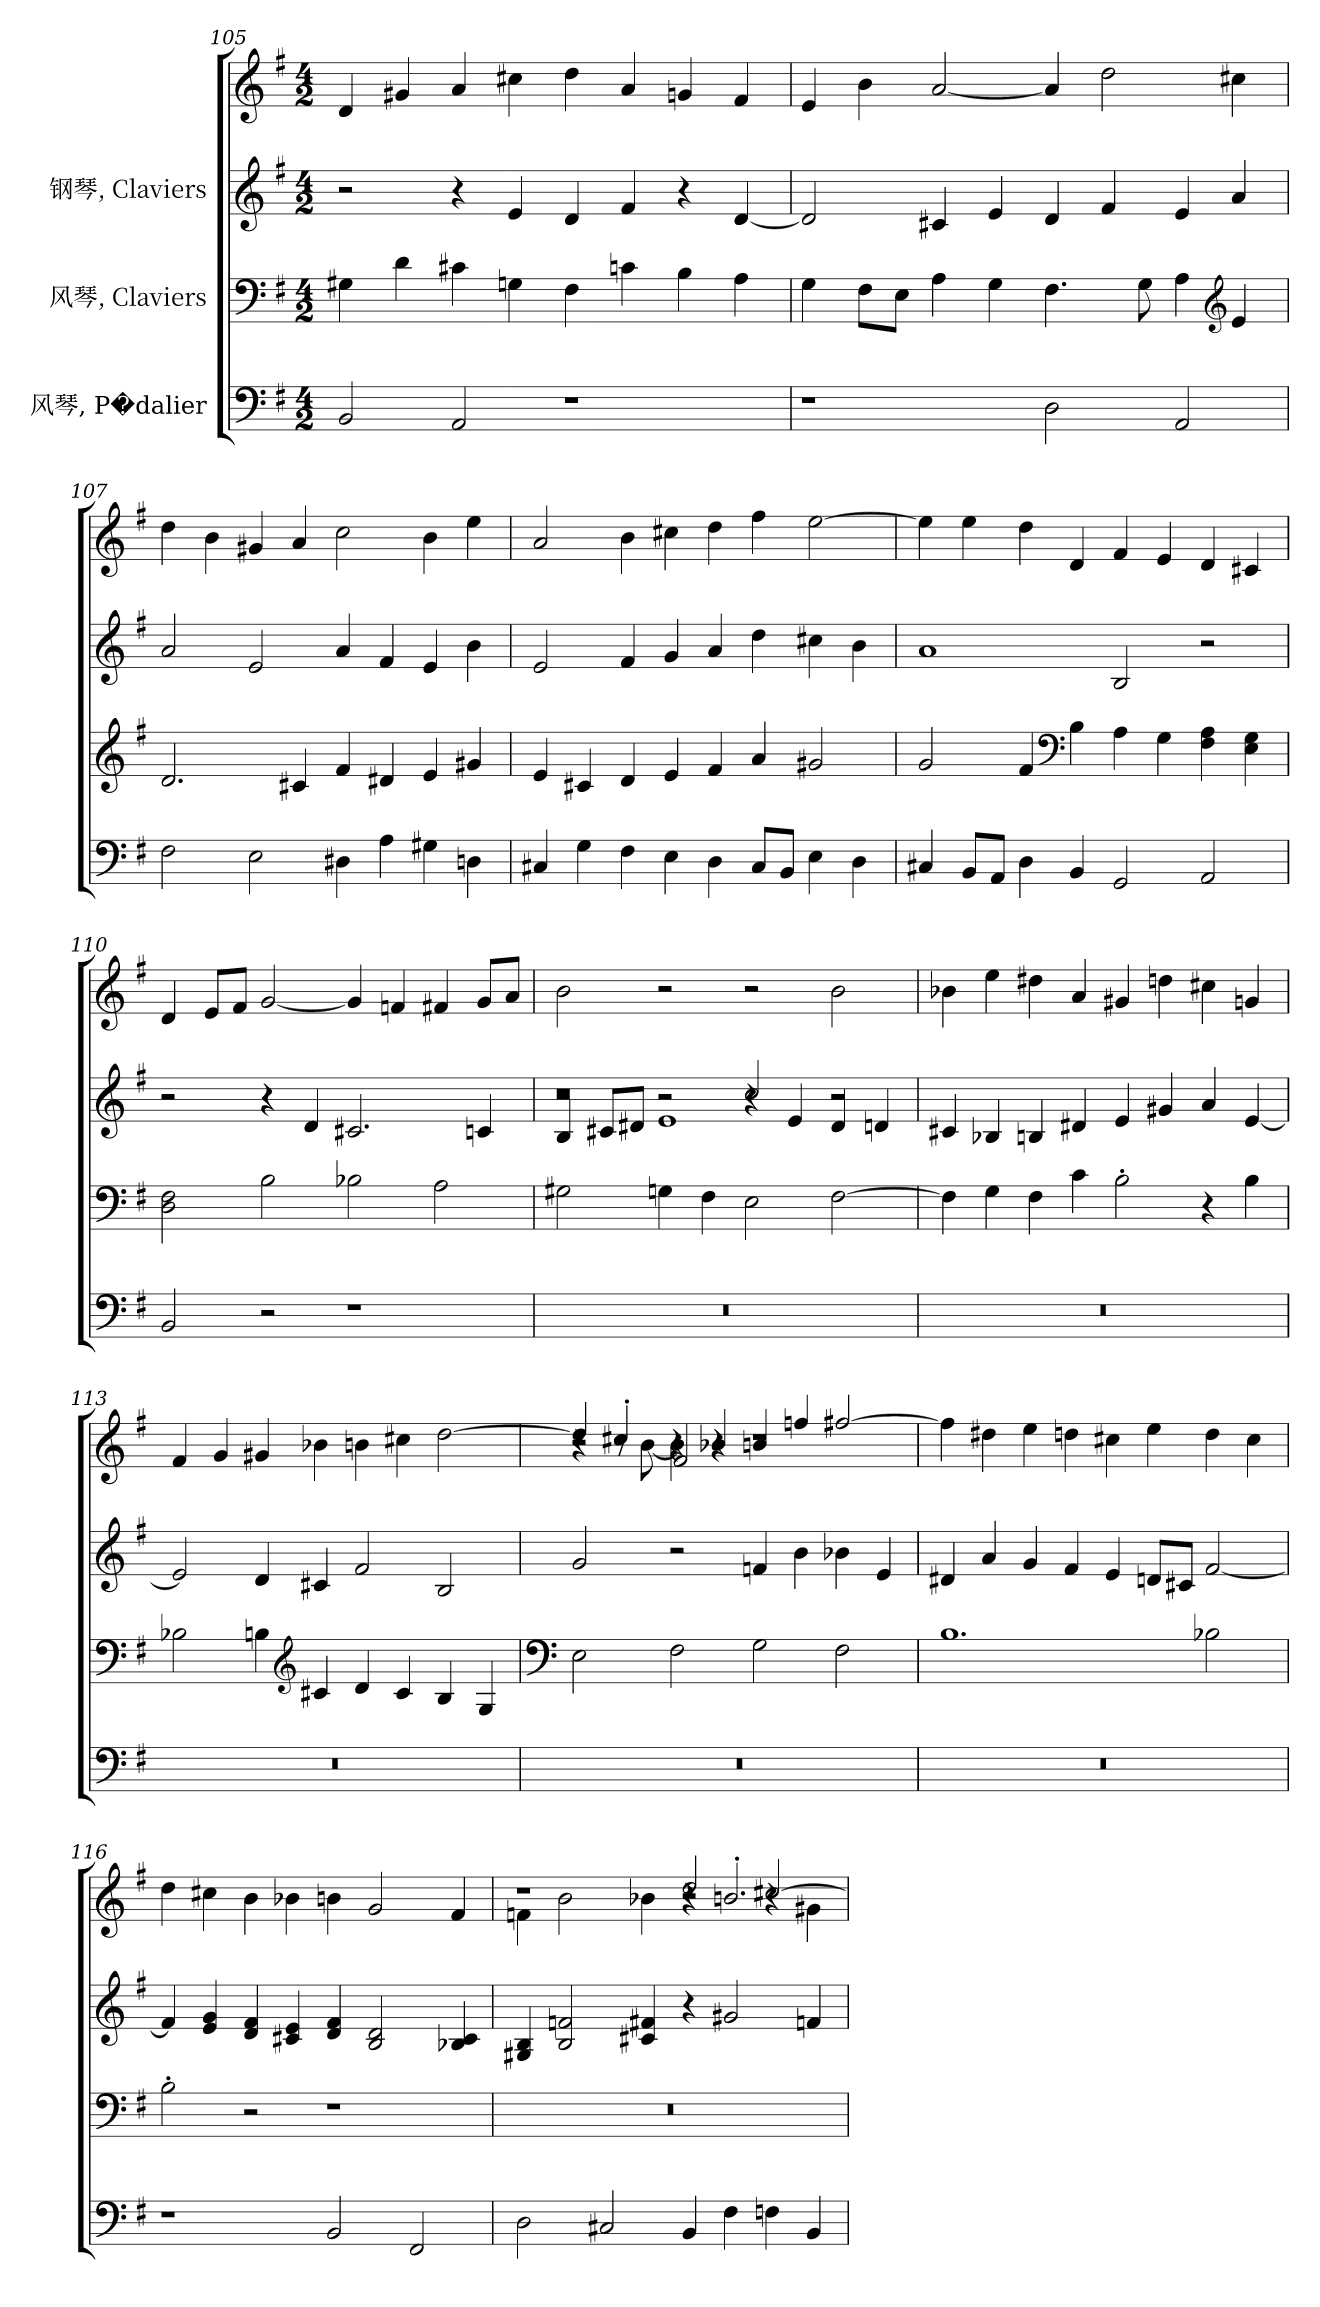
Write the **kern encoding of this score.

**kern	**kern	**kern	**kern
*part3	*part2	*part1	*part1
*staff4	*staff3	*staff2	*staff1
*I"风琴, P�dalier	*I"风琴, Claviers	*I"钢琴, Claviers	*
*clefF4	*clefF4	*clefG2	*clefG2
*k[f#]	*k[f#]	*k[f#]	*k[f#]
*M4/2	*M4/2	*M4/2	*M4/2
=105	=105	=105	=105
2BB/	4G#X\	2r	4d/
.	4d\	.	4g#X/
2AA/	4c#X\	4r	4a/
.	4Gn\	4e/	4cc#X\
1r	4F#\	4d/	4dd\
.	4cn\	4f#/	4a/
.	4B\	4r	4gn/
.	4A\	[4d/	4f#/
=106	=106	=106	=106
1r	4G\	2d/]	4e/
.	8F#\L	.	4b\
.	8E\J	.	.
.	4A\	4c#X/	[2a/
.	4G\	4e/	.
2D\	4.F#\	4d/	4a/]
.	.	4f#/	2dd\
.	8G\	.	.
2AA/	4A\	4e/	.
*	*clefG2	*	*
.	4e/	4a/	4cc#X\
!!LO:PB:g=z
=107	=107	=107	=107
2F#\	2.d/	2a/	4dd\
.	.	.	4b\
2E\	.	2e/	4g#X/
.	4c#X/	.	4a/
4D#X\	4f#/	4a/	2cc\
4A\	4d#X/	4f#/	.
4G#X\	4e/	4e/	4b\
4Dn\	4g#X/	4b\	4ee\
=108	=108	=108	=108
4C#X/	4e/	2e/	2a/
4G\	4c#X/	.	.
4F#\	4d/	4f#/	4b\
4E\	4e/	4g/	4cc#X\
4D\	4f#/	4a/	4dd\
8C#/L	4a/	4dd\	4ff#\
8BB/J	.	.	.
4E\	2g#X/	4cc#X\	[2ee\
4D\	.	4b\	.
=109	=109	=109	=109
4C#X/	2g/	1a	4ee\]
8BB/L	.	.	4ee\
8AA/J	.	.	.
4D\	4f#/	.	4dd\
*	*clefF4	*	*
4BB/	4B\	.	4d/
2GG/	4A\	2B/	4f#/
.	4G\	.	4e/
2AA/	4F#\ 4A\	2r	4d/
.	4E\ 4G\	.	4c#X/
!!LO:LB:g=z
=110	=110	=110	=110
2BB/	2D\ 2F#\	2r	4d/
.	.	.	8e/L
.	.	.	8f#/J
2r	2B\	4r	[2g/
.	.	4d/	.
1r	2B-X\	2.c#X/	4g/]
.	.	.	4fn/
.	2A\	.	4f#X/
.	.	4cn/	8g/L
.	.	.	8a/J
=111	=111	=111	=111
*	*	*^	*
*	*	*	*^	*
0r	2G#X\	1r	2r	4B/	2b\
.	.	.	.	8c#X/L	.
.	.	.	.	8d#X/J	.
.	4Gn\	.	1e	2r	2r
.	4F#\	.	.	.	.
.	2E\	2cc/	.	4r	2r
.	.	.	.	4e/	.
.	[2F#\	2r	2r	4d#/	2b\
.	.	.	.	4dn/	.
*	*	*v	*v	*v	*
=112	=112	=112	=112
0r	4F#\]	4c#X/	4b-X\
.	4G\	4B-X/	4ee\
.	4F#\	4Bn/	4dd#X\
.	4c\	4d#X/	4a/
.	2B'\	4e/	4g#X/
.	.	4g#X/	4ddn\
.	4r	4a/	4cc#X\
.	4B\	[4e/	4gn/
!!LO:LB:g=z
=113	=113	=113	=113
0r	2B-X\	2e/]	4f#/
.	.	.	4g/
.	4Bn\	4d/	4g#X/
*	*clefG2	*	*
.	4c#X/	4c#X/	4b-X\
.	4d/	2f#/	4bn\
.	4c#/	.	4cc#X\
.	4B/	2B/	[2dd\
.	4G/	.	.
=114	=114	=114	=114
*	*clefF4	*	*
*	*	*	*^
*	*	*	*	*^
0r	2E\	2g/	4dd/]	4r	2r
.	.	.	4cc#X'/	8r	.
.	.	.	.	[8b\	.
.	2F#\	2r	4r	4b\]	2f#/
.	.	.	4b-X/	4r	.
.	2G\	4fn/	4bn/	1r	1r
.	.	4b\	4ffn/	.	.
.	2F#\	4b-X\	[2ff#X/	.	.
.	.	4e/	.	.	.
*	*	*	*v	*v	*v
!!LO:PB:g=z
=115	=115	=115	=115
0r	1.B	4d#X/	4ff#\]
.	.	4a/	4dd#X\
.	.	4g/	4ee\
.	.	4f#/	4ddn\
.	.	4e/	4cc#X\
.	.	8dn/L	4ee\
.	.	8c#X/J	.
.	2B-X\	[2f#/	4dd\
.	.	.	4cc#\
=116	=116	=116	=116
1r	2B'\	4f#/]	4dd\
.	.	4e/ 4g/	4cc#X\
.	2r	4d/ 4f#/	4b\
.	.	4c#X/ 4e/	4b-X\
2BB/	1r	4d/ 4f#/	4bn\
.	.	2B/ 2d/	2g/
2FF#/	.	.	.
.	.	4B-X/ 4c#/	4f#/
=117	=117	=117	=117
*	*	*	*^
*	*	*	*	*^
2D\	0r	4G#X/ 4B/	1r	4fn\	1r
.	.	2B/ 2fn/	.	2b\	.
2C#X/	.	.	.	.	.
.	.	4c#X/ 4f#X/	.	4b-X\	.
4BB/	.	4r	2dd/	2r	4r
4F#\	.	2g#X/	.	.	2.bn'/
4Fn\	.	.	[2cc#X/	4r	.
4BB/	.	4fn/	.	4g#X\	.
*	*	*	*v	*v	*v
=	=	=	=
*-	*-	*-	*-
